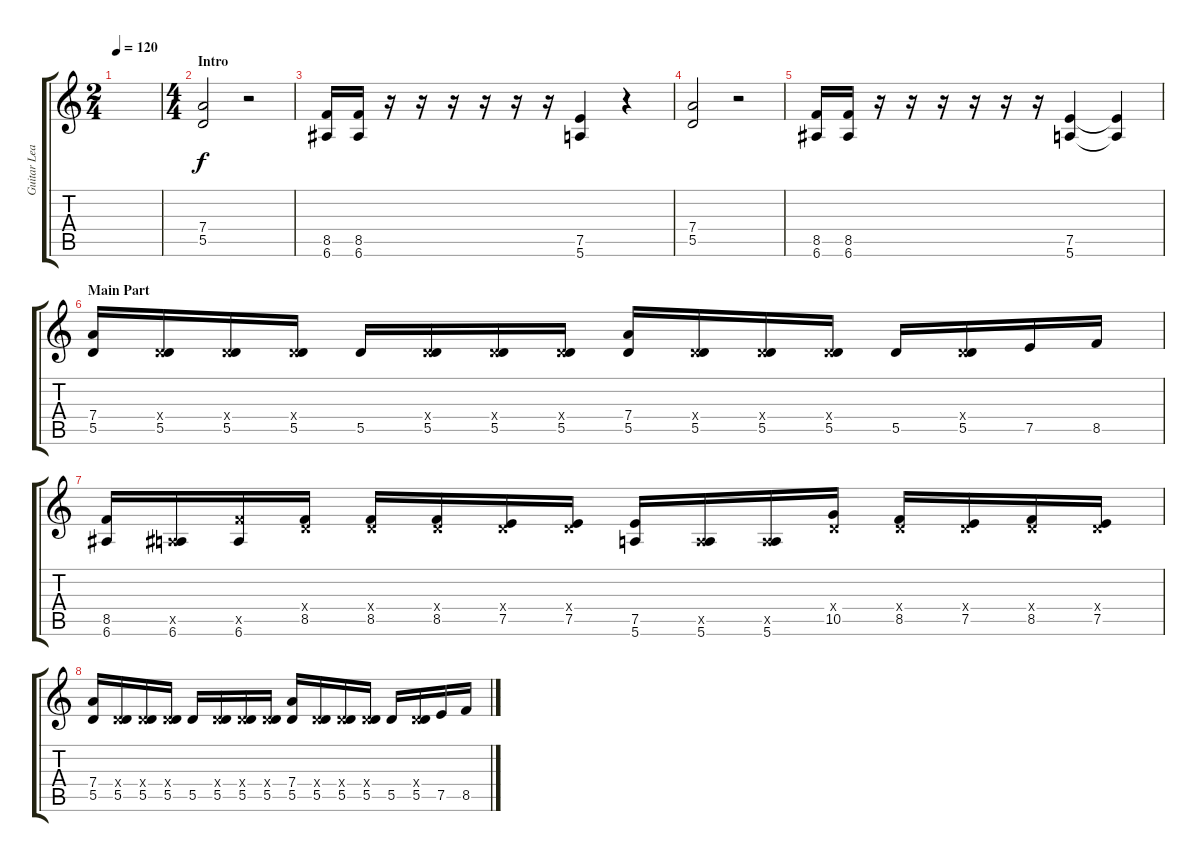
\track ("Guitar Lead" "Guitar Lea") {instrument overdrivenguitar}
\staff {score tabs}
\tuning (E4 B3 G3 D3 A2 E2) {hide}
\ts (2 4)
\tempo 120
\clef g2
\ks c
|
\ts (4 4)
\section ("" "Intro")
(7.4 5.5).2 r.2 |
(8.5 6.6).16 (8.5 6.6).16 r.16 r.16 r.16 r.16 r.16 r.16 (7.5 5.6).4 r.4 |
(7.4 5.5).2 r.2 |
(8.5 6.6).16 (8.5 6.6).16 r.16 r.16 r.16 r.16 r.16 r.16 (7.5 5.6).4 (7.5{t} 5.6{t}).4 |
\section ("" "Main Part")
(7.4 5.5).16 (0.4{x} 5.5).16 (0.4{x} 5.5).16 (0.4{x} 5.5).16 5.5.16 (0.4{x} 5.5).16 (0.4{x} 5.5).16 (0.4{x} 5.5).16 (7.4 5.5).16 (0.4{x} 5.5).16 (0.4{x} 5.5).16 (0.4{x} 5.5).16 5.5.16 (0.4{x} 5.5).16 7.5.16 8.5.16 |
(8.5 6.6).16 (0.5{x} 6.6).16 (8.5{x} 6.6).16 (0.4{x} 8.5).16 (0.4{x} 8.5).16 (0.4{x} 8.5).16 (0.4{x} 7.5).16 (0.4{x} 7.5).16 (7.5 5.6).16 (0.5{x} 5.6).16 (0.5{x} 5.6).16 (0.4{x} 10.5).16 (0.4{x} 8.5).16 (0.4{x} 7.5).16 (0.4{x} 8.5).16 (0.4{x} 7.5).16 |
(7.4 5.5).16 (0.4{x} 5.5).16 (0.4{x} 5.5).16 (0.4{x} 5.5).16 5.5.16 (0.4{x} 5.5).16 (0.4{x} 5.5).16 (0.4{x} 5.5).16 (7.4 5.5).16 (0.4{x} 5.5).16 (0.4{x} 5.5).16 (0.4{x} 5.5).16 5.5.16 (0.4{x} 5.5).16 7.5.16 8.5.16
